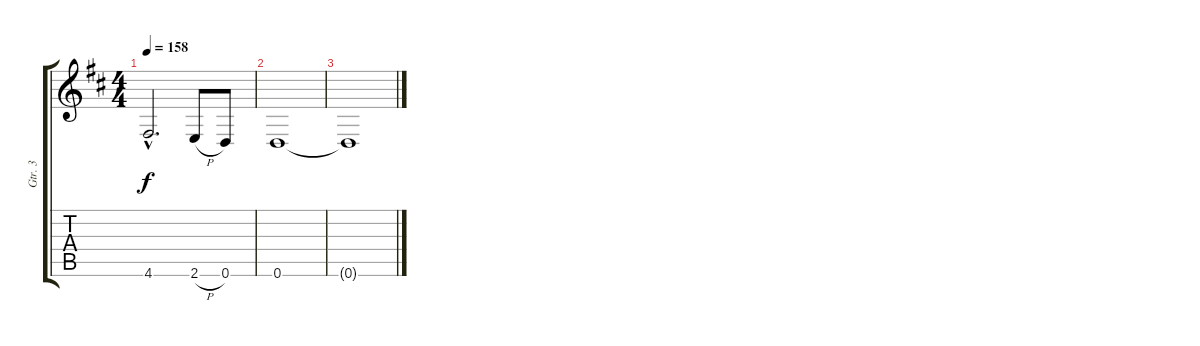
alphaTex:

\track ("Gtr. 3" "Gtr. 3") {instrument distortionguitar}
\staff {score tabs}
\tuning (E4 B3 G3 D3 A2 D2) {hide}
\ts (4 4)
\tempo 158
\clef g2
\ks d
4.6{hac t}.2{d dy f} 2.6{h}.8 0.6.8 |
0.6.1 |
0.6{t}.1
